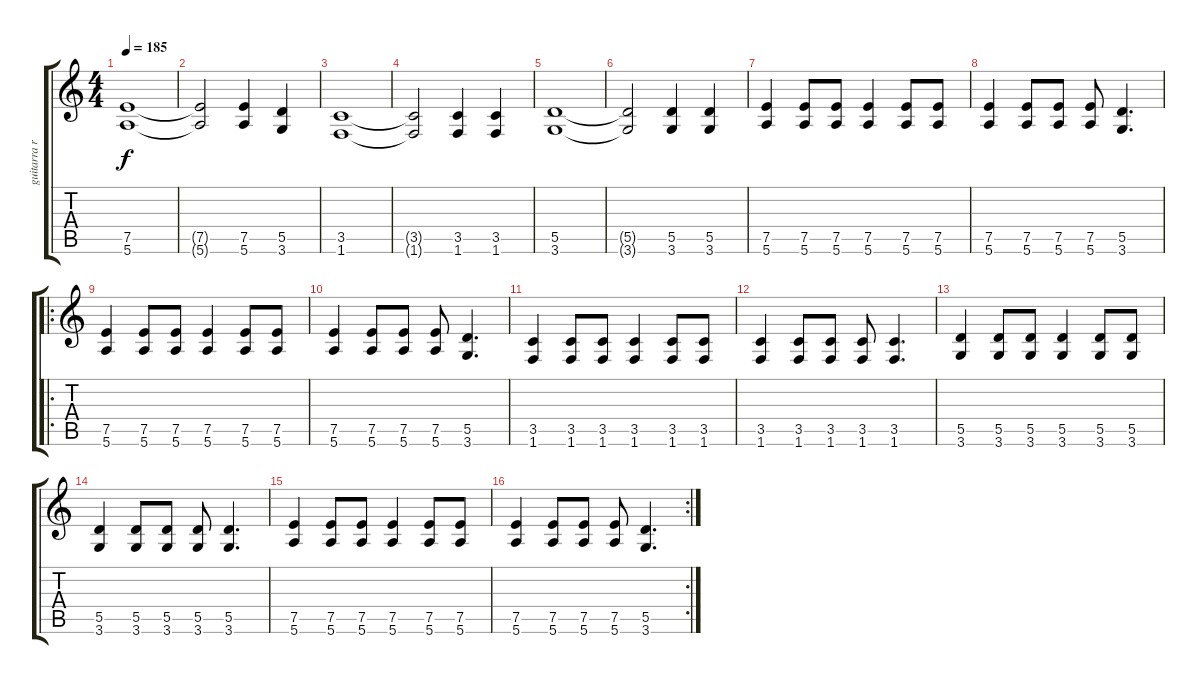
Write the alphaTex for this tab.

\track ("guitarra ritmica" "guitarra r") {instrument distortionguitar}
\staff {score tabs}
\tuning (E4 B3 G3 D3 A2 E2) {hide}
\ts (4 4)
\tempo 185
\clef g2
\ks c
(7.5 5.6).1{dy f} |
(7.5{t} 5.6{t}).2 (7.5 5.6).4 (5.5 3.6).4 |
(3.5 1.6).1 |
(3.5{t} 1.6{t}).2 (3.5 1.6).4 (3.5 1.6).4 |
(5.5 3.6).1 |
(5.5{t} 3.6{t}).2 (5.5 3.6).4 (5.5 3.6).4 |
(7.5 5.6).4 (7.5 5.6).8 (7.5 5.6).8 (7.5 5.6).4 (7.5 5.6).8 (7.5 5.6).8 |
(7.5 5.6).4 (7.5 5.6).8 (7.5 5.6).8 (7.5 5.6).8 (5.5 3.6).4{d} |
\ro
(7.5 5.6).4 (7.5 5.6).8 (7.5 5.6).8 (7.5 5.6).4 (7.5 5.6).8 (7.5 5.6).8 |
(7.5 5.6).4 (7.5 5.6).8 (7.5 5.6).8 (7.5 5.6).8 (5.5 3.6).4{d} |
(3.5 1.6).4 (3.5 1.6).8 (3.5 1.6).8 (3.5 1.6).4 (3.5 1.6).8 (3.5 1.6).8 |
(3.5 1.6).4 (3.5 1.6).8 (3.5 1.6).8 (3.5 1.6).8 (3.5 1.6).4{d} |
(5.5 3.6).4 (5.5 3.6).8 (5.5 3.6).8 (5.5 3.6).4 (5.5 3.6).8 (5.5 3.6).8 |
(5.5 3.6).4 (5.5 3.6).8 (5.5 3.6).8 (5.5 3.6).8 (5.5 3.6).4{d} |
(7.5 5.6).4 (7.5 5.6).8 (7.5 5.6).8 (7.5 5.6).4 (7.5 5.6).8 (7.5 5.6).8 |
\rc 2
(7.5 5.6).4 (7.5 5.6).8 (7.5 5.6).8 (7.5 5.6).8 (5.5 3.6).4{d}
